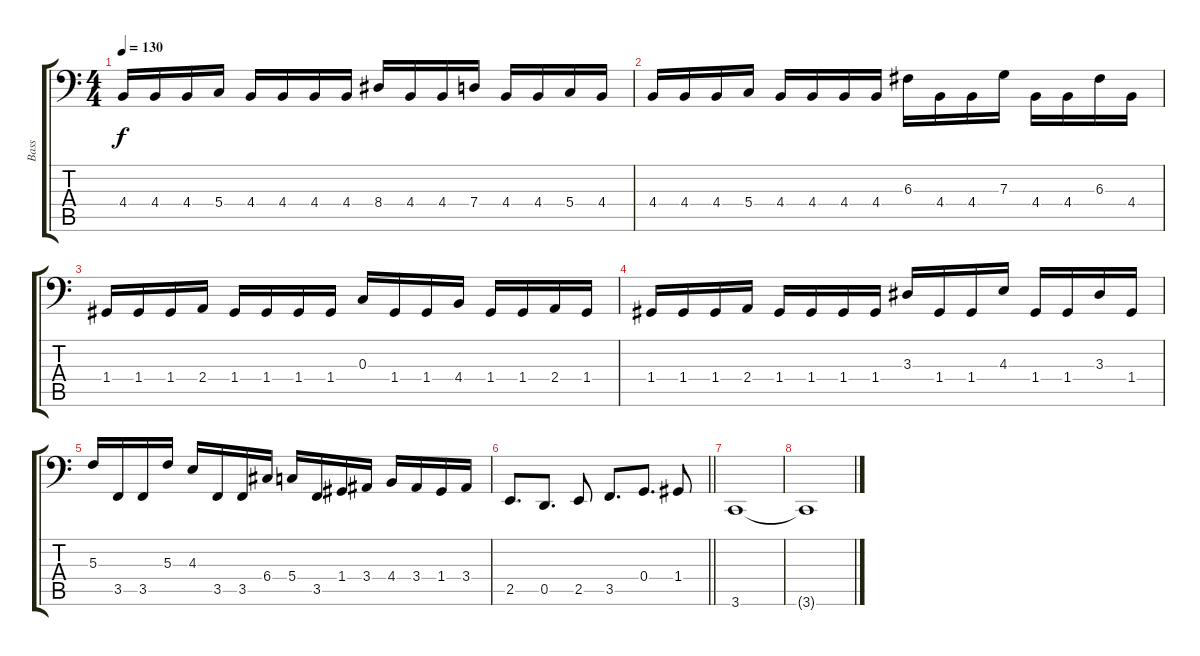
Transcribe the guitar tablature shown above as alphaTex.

\track ("Bass" "Bass") {instrument electricbassfinger}
\staff {score tabs}
\tuning (Bb2 F2 C2 G1 D1 A0) {hide}
\ts (4 4)
\tempo 130
\clef f4
\ks c
4.4.16{dy f} 4.4.16 4.4.16 5.4.16 4.4.16 4.4.16 4.4.16 4.4.16 8.4.16 4.4.16 4.4.16 7.4.16 4.4.16 4.4.16 5.4.16 4.4.16 |
4.4.16 4.4.16 4.4.16 5.4.16 4.4.16 4.4.16 4.4.16 4.4.16 6.3.16 4.4.16 4.4.16 7.3.16 4.4.16 4.4.16 6.3.16 4.4.16 |
1.4.16 1.4.16 1.4.16 2.4.16 1.4.16 1.4.16 1.4.16 1.4.16 0.3.16 1.4.16 1.4.16 4.4.16 1.4.16 1.4.16 2.4.16 1.4.16 |
1.4.16 1.4.16 1.4.16 2.4.16 1.4.16 1.4.16 1.4.16 1.4.16 3.3.16 1.4.16 1.4.16 4.3.16 1.4.16 1.4.16 3.3.16 1.4.16 |
5.3.16 3.5.16 3.5.16 5.3.16 4.3.16 3.5.16 3.5.16 6.4.16 5.4.16 3.5.16 1.4.16 3.4.16 4.4.16 3.4.16 1.4.16 3.4.16 |
\barLineRight lightlight
2.5.8{d} 0.5.8{d} 2.5.8 3.5.8{d} 0.4.8{d} 1.4.8 |
3.6.1 |
3.6{t}.1
